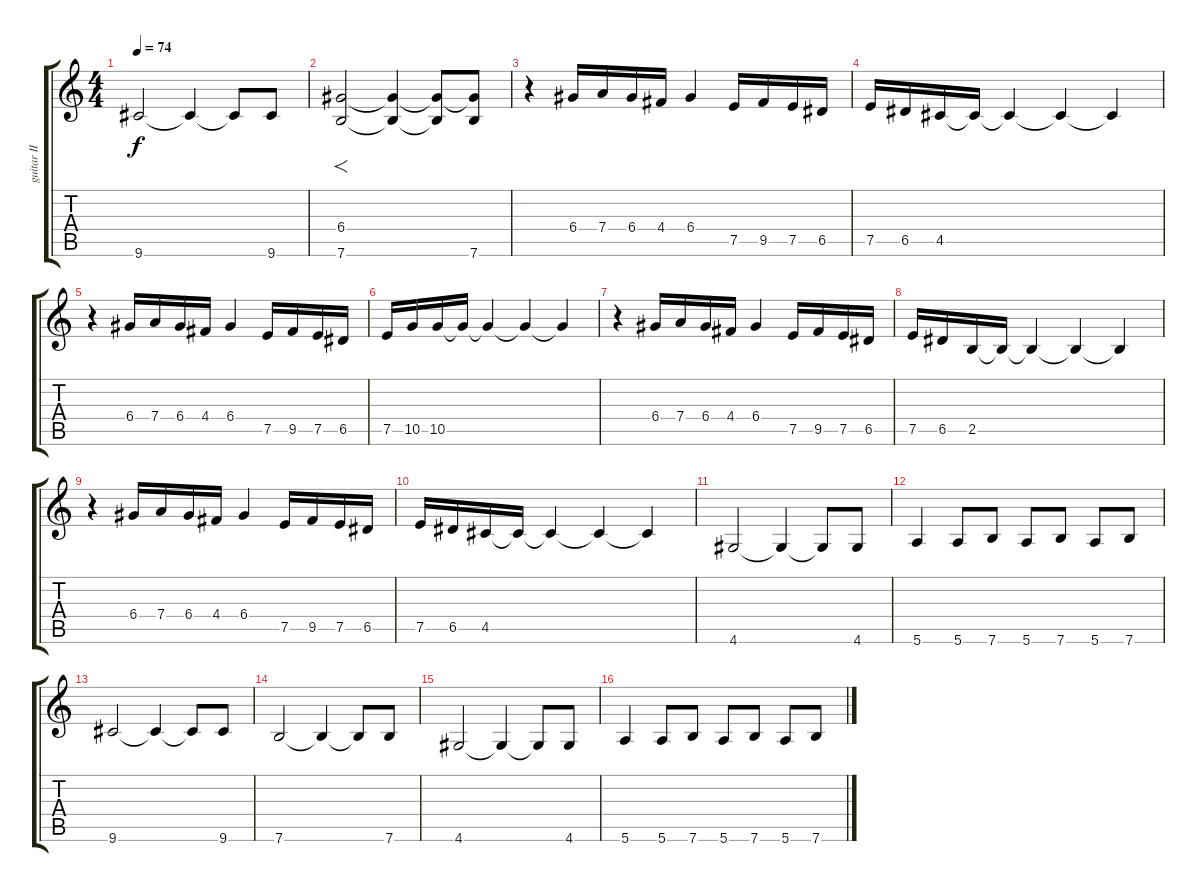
\track ("guitar II" "guitar II") {instrument distortionguitar}
\staff {score tabs}
\tuning (E4 B3 G3 D3 A2 E2) {hide}
\ts (4 4)
\tempo 74
\clef g2
\ks c
9.6.2{dy f} 9.6{t}.4 9.6{t}.8 9.6.8 |
(6.4 7.6).2{f} (6.4{t} 7.6{t}).4 (6.4{t} 7.6{t}).8 (6.4{t} 7.6).8 |
r.4 6.4.16 7.4.16 6.4.16 4.4.16 6.4.4 7.5.16 9.5.16 7.5.16 6.5.16 |
7.5.16 6.5.16 4.5.16 4.5{t}.16 4.5{t}.4 4.5{t}.4 4.5{t}.4 |
r.4 6.4.16 7.4.16 6.4.16 4.4.16 6.4.4 7.5.16 9.5.16 7.5.16 6.5.16 |
7.5.16 10.5.16 10.5.16 10.5{t}.16 10.5{t}.4 10.5{t}.4 10.5{t}.4 |
r.4 6.4.16 7.4.16 6.4.16 4.4.16 6.4.4 7.5.16 9.5.16 7.5.16 6.5.16 |
7.5.16 6.5.16 2.5.16 2.5{t}.16 2.5{t}.4 2.5{t}.4 2.5{t}.4 |
r.4 6.4.16 7.4.16 6.4.16 4.4.16 6.4.4 7.5.16 9.5.16 7.5.16 6.5.16 |
7.5.16 6.5.16 4.5.16 4.5{t}.16 4.5{t}.4 4.5{t}.4 4.5{t}.4 |
4.6.2 4.6{t}.4 4.6{t}.8 4.6.8 |
5.6.4 5.6.8 7.6.8 5.6.8 7.6.8 5.6.8 7.6.8 |
9.6.2 9.6{t}.4 9.6{t}.8 9.6.8 |
7.6.2 7.6{t}.4 7.6{t}.8 7.6.8 |
4.6.2 4.6{t}.4 4.6{t}.8 4.6.8 |
5.6.4 5.6.8 7.6.8 5.6.8 7.6.8 5.6.8 7.6.8
